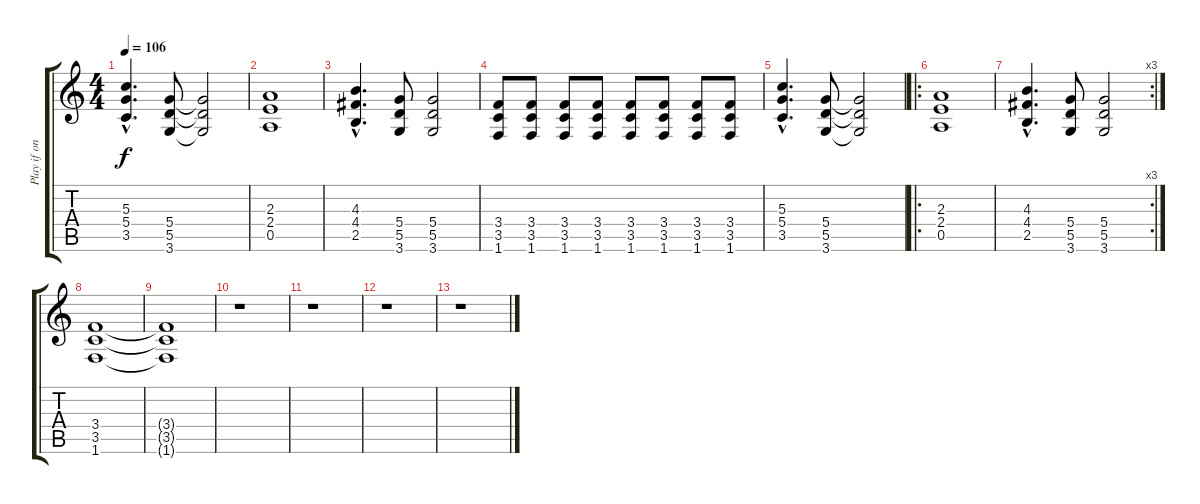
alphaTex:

\track ("Play if only one Guitar" "Play if on") {instrument electricguitarjazz}
\staff {score tabs}
\tuning (E4 B3 G3 D3 A2 E2) {hide}
\ts (4 4)
\tempo 106
\clef g2
\ks c
(5.3{hac} 5.4{hac} 3.5{hac}).4{d dy f} (5.4 5.5 3.6).8 (5.4{t} 5.5{t} 3.6{t}).2 |
(2.3 2.4 0.5).1 |
(4.3{hac} 4.4{hac} 2.5{hac}).4{d} (5.4 5.5 3.6).8 (5.4 5.5 3.6).2 |
(3.4 3.5 1.6).8 (3.4 3.5 1.6).8 (3.4 3.5 1.6).8 (3.4 3.5 1.6).8 (3.4 3.5 1.6).8 (3.4 3.5 1.6).8 (3.4 3.5 1.6).8 (3.4 3.5 1.6).8 |
(5.3{hac} 5.4{hac} 3.5{hac}).4{d} (5.4 5.5 3.6).8 (5.4{t} 5.5{t} 3.6{t}).2 |
\ro
(2.3 2.4 0.5).1 |
\rc 3
(4.3{hac} 4.4{hac} 2.5{hac}).4{d} (5.4 5.5 3.6).8 (5.4 5.5 3.6).2 |
(3.4 3.5 1.6).1 |
(3.4{t} 3.5{t} 1.6{t}).1 |
r.1 |
r.1 |
r.1 |
r.1
